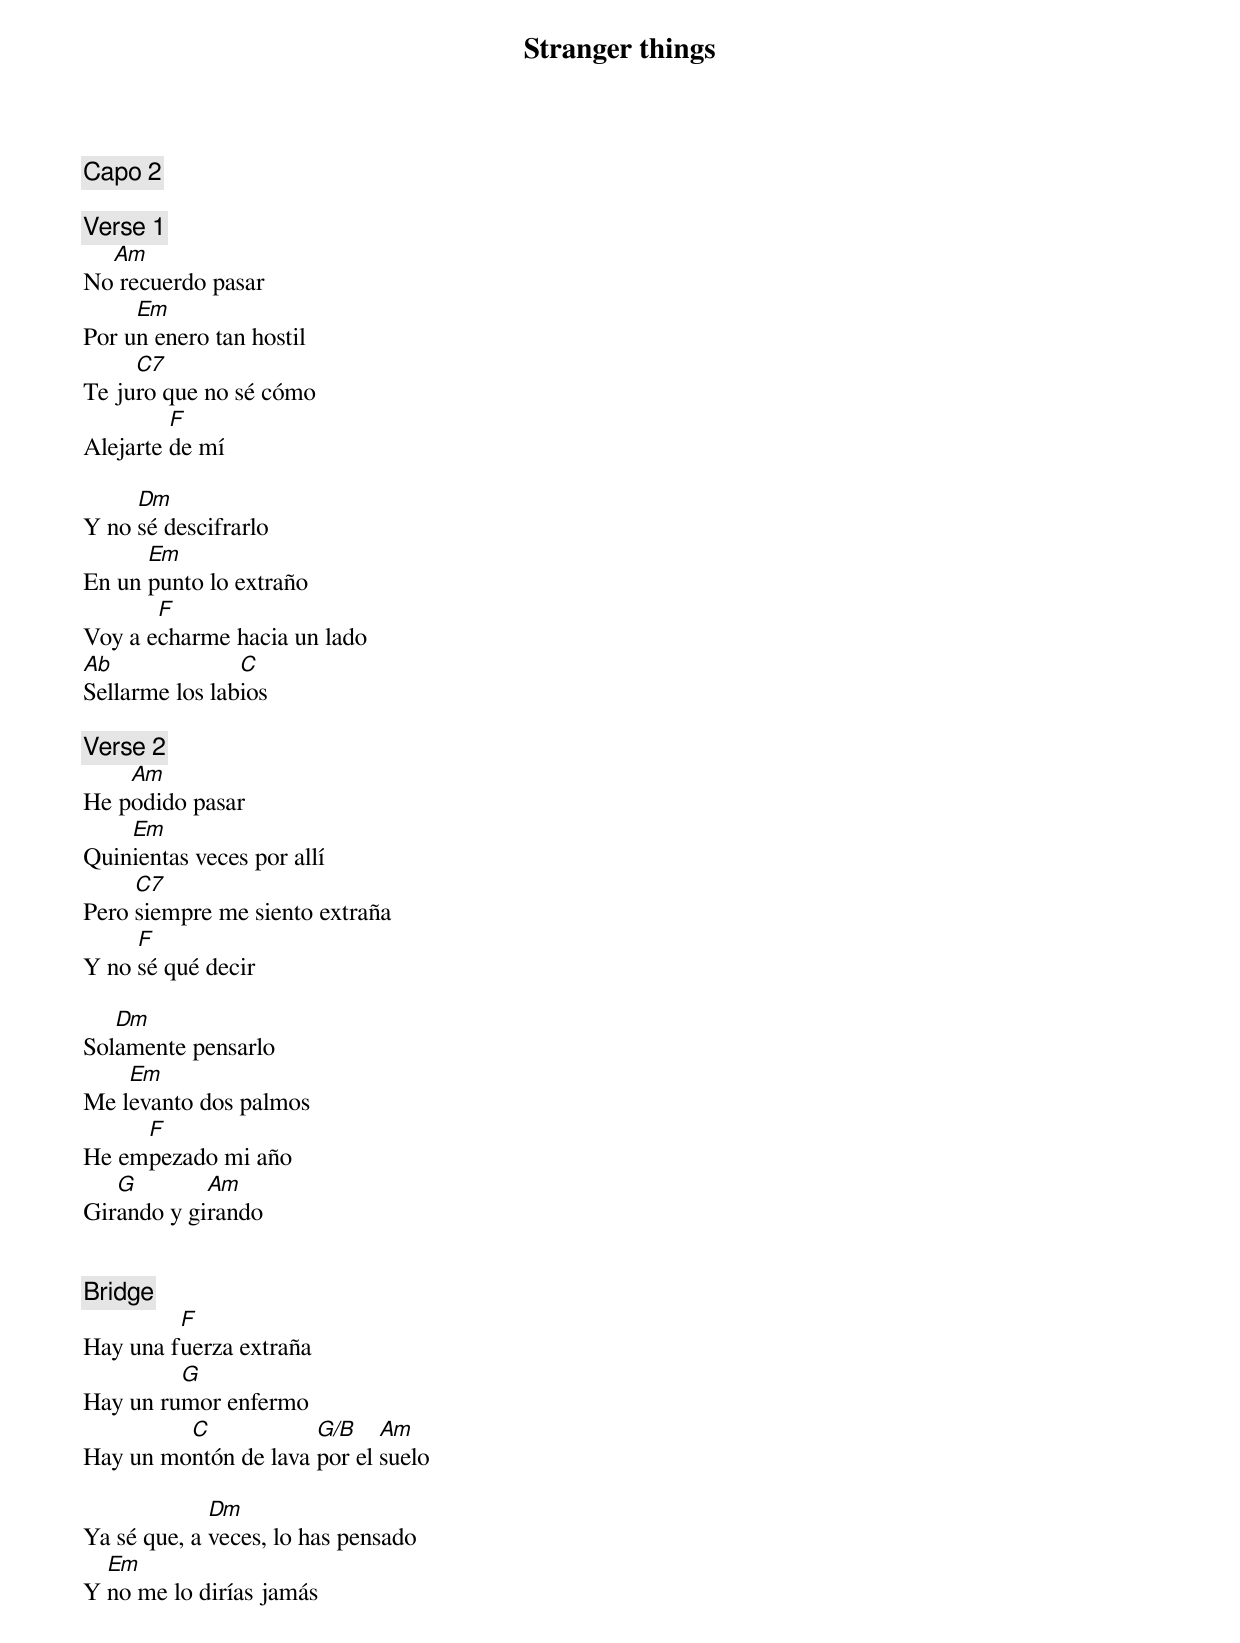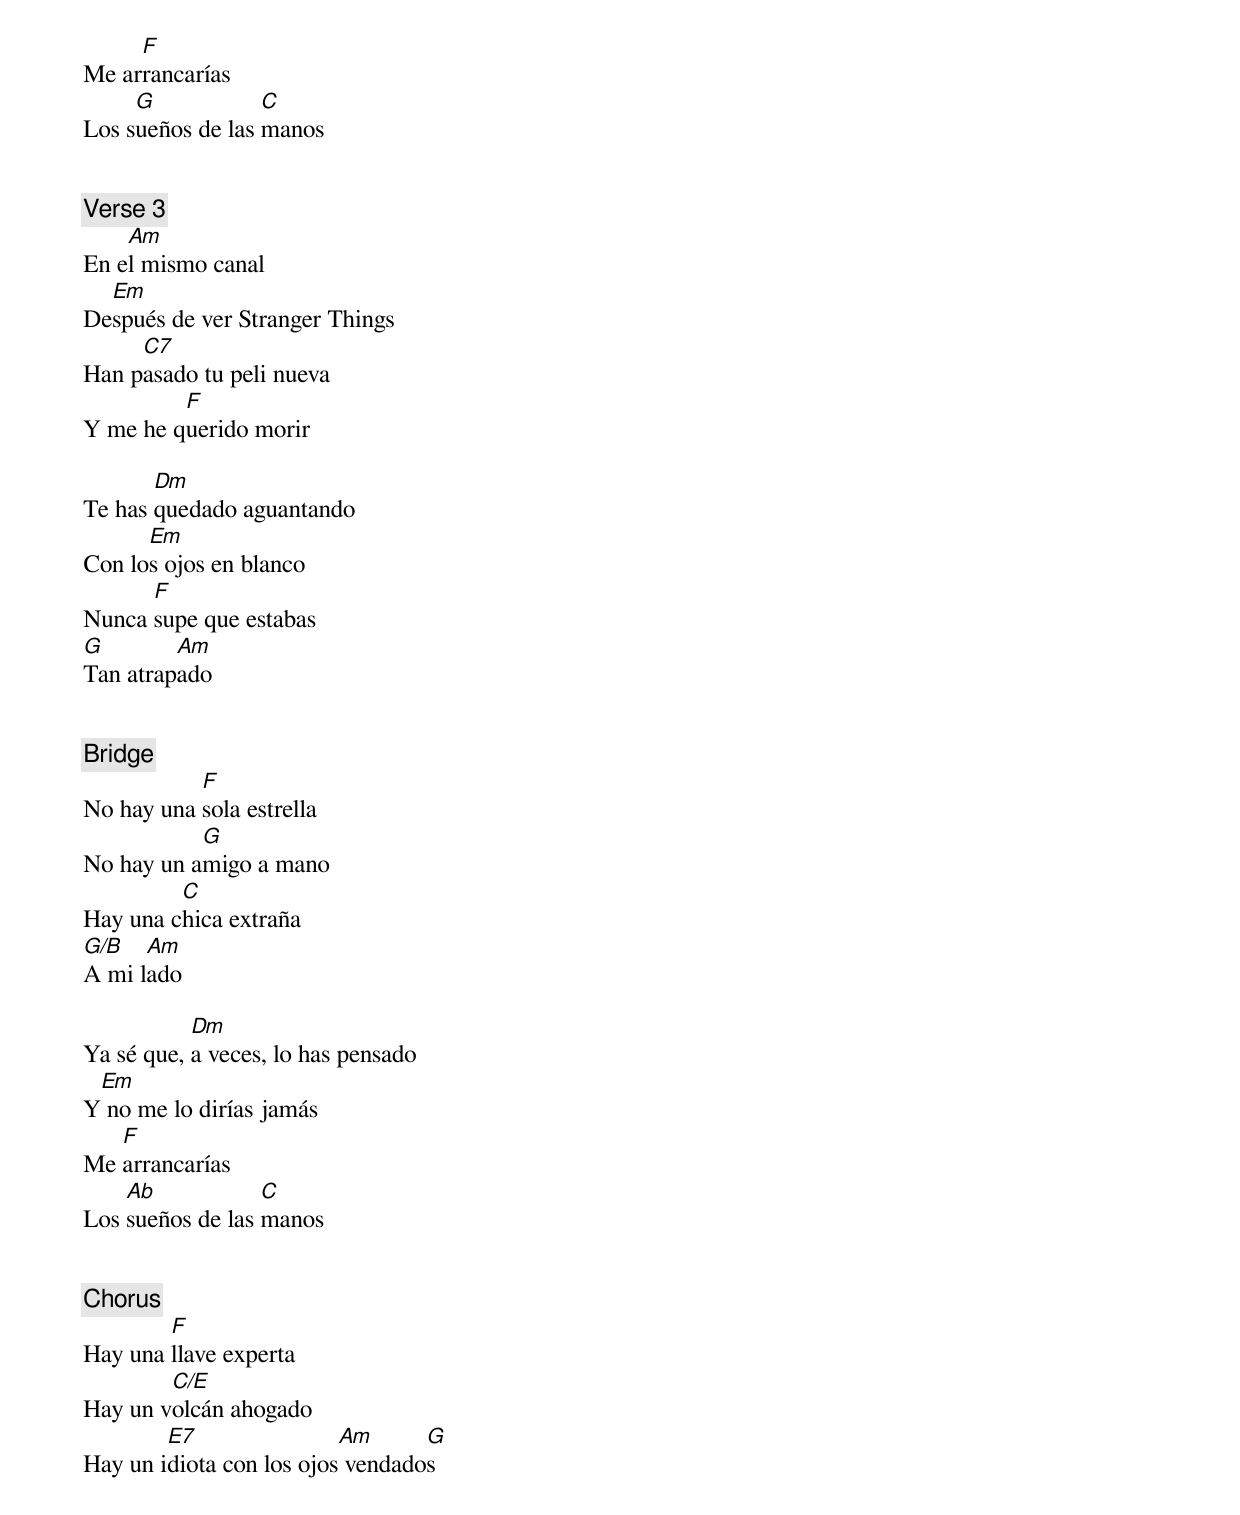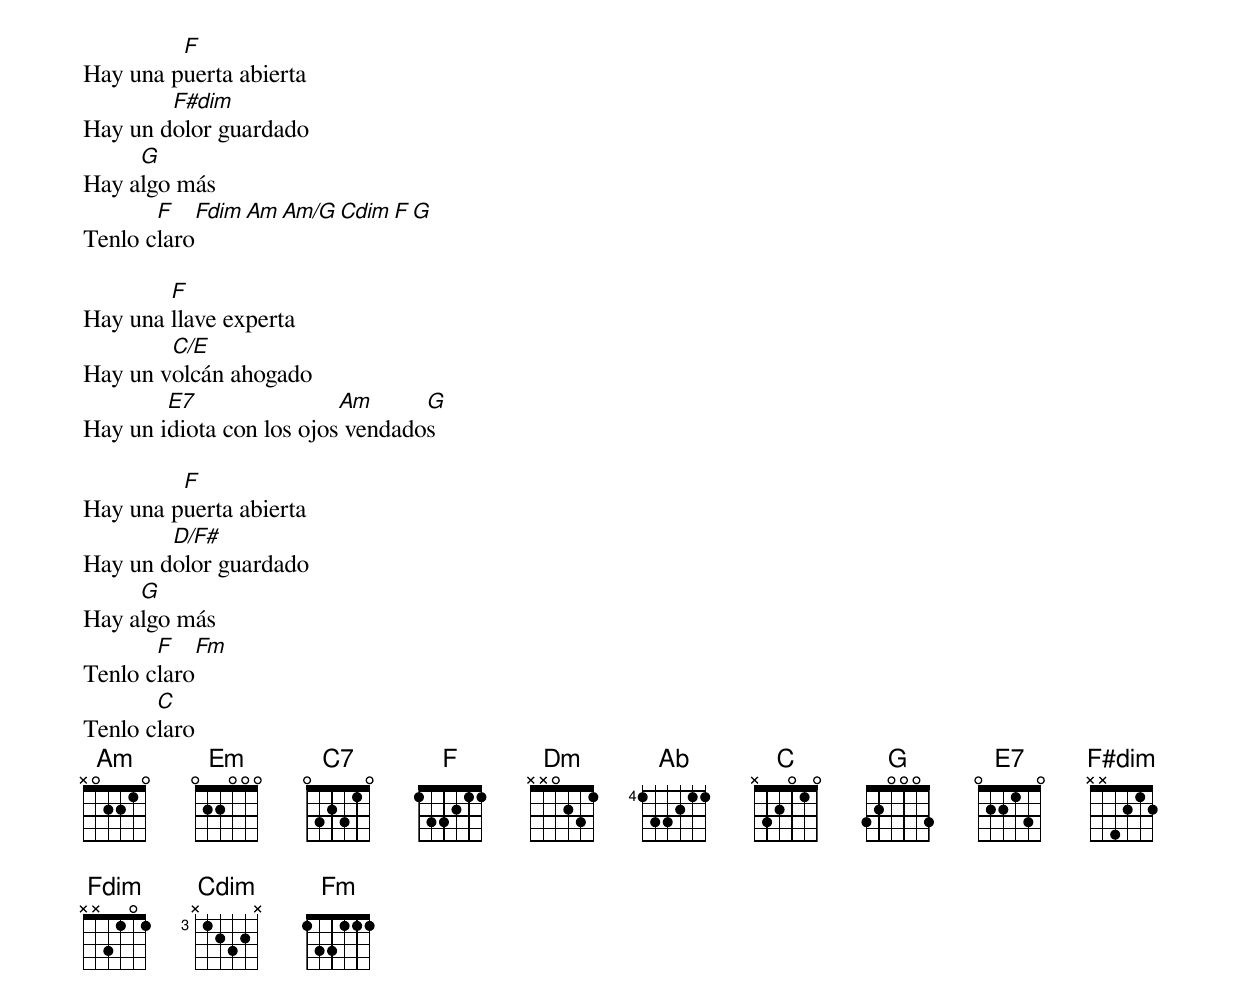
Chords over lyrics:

Stranger things

Capo 2

[Verse 1]
  Am
No recuerdo pasar
     Em
Por un enero tan hostil
     C7
Te juro que no sé cómo
         F
Alejarte de mí

     Dm
Y no sé descifrarlo
      Em
En un punto lo extraño
       F
Voy a echarme hacia un lado
Ab              C
Sellarme los labios

[Verse 2]
    Am
He podido pasar
    Em
Quinientas veces por allí
     C7
Pero siempre me siento extraña
     F
Y no sé qué decir

   Dm
Solamente pensarlo
    Em
Me levanto dos palmos
     F
He empezado mi año
   G        Am
Girando y girando


[Bridge]
         F
Hay una fuerza extraña
         G
Hay un rumor enfermo
         C            G/B    Am
Hay un montón de lava por el suelo

             Dm
Ya sé que, a veces, lo has pensado
  Em
Y no me lo dirías jamás
     F
Me arrancarías
     G            C
Los sueños de las manos


[Verse 3]
    Am
En el mismo canal
  Em
Después de ver Stranger Things
     C7
Han pasado tu peli nueva
         F
Y me he querido morir

       Dm
Te has quedado aguantando
      Em
Con los ojos en blanco
      F
Nunca supe que estabas
G        Am
Tan atrapado


[Bridge]
           F
No hay una sola estrella
           G
No hay un amigo a mano
         C
Hay una chica extraña
G/B   Am
A mi lado

           Dm
Ya sé que, a veces, lo has pensado
 Em
Y no me lo dirías jamás
   F
Me arrancarías
    Ab            C
Los sueños de las manos


[Chorus]
        F
Hay una llave experta
        C/E
Hay un volcán ahogado
        E7                Am      G
Hay un idiota con los ojos vendados

         F
Hay una puerta abierta
        F#dim
Hay un dolor guardado
     G
Hay algo más
       F    Fdim Am Am/G Cdim F  G
Tenlo claro

        F
Hay una llave experta
        C/E
Hay un volcán ahogado
        E7                Am      G
Hay un idiota con los ojos vendados

         F
Hay una puerta abierta
        D/F#
Hay un dolor guardado
     G
Hay algo más
       F   Fm
Tenlo claro
       C
Tenlo claro
